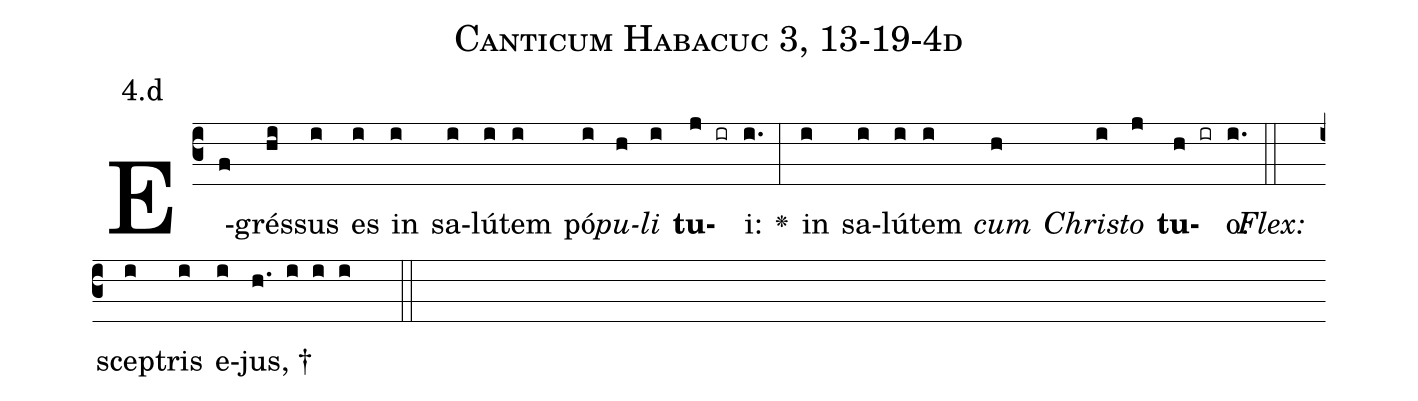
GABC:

name: Canticum Habacuc 3, 13-19-4d;
annotation: 4.d;
%%
(c3)E(f)grés(hi)sus(i) es(i) in(i) sa(i)lú(i)tem(i) pó(i)<i>pu</i>(h)<i>li</i>(i) <b>tu</b>(j ir)i:(i.) <v>\greheightstar</v>(:) in(i) sa(i)lú(i)tem(i) <i>cum</i>(h) <i>Chri</i>(i)<i>sto</i>(j) <b>tu</b>(h ir)o:(i.) (::)
<i>Flex:</i>()  scep(i)tris(i) e(i)jus, †(h. i i i  ::)

%E(i) u(h) o(i) u(j) a(h) e.(i.) (::)
